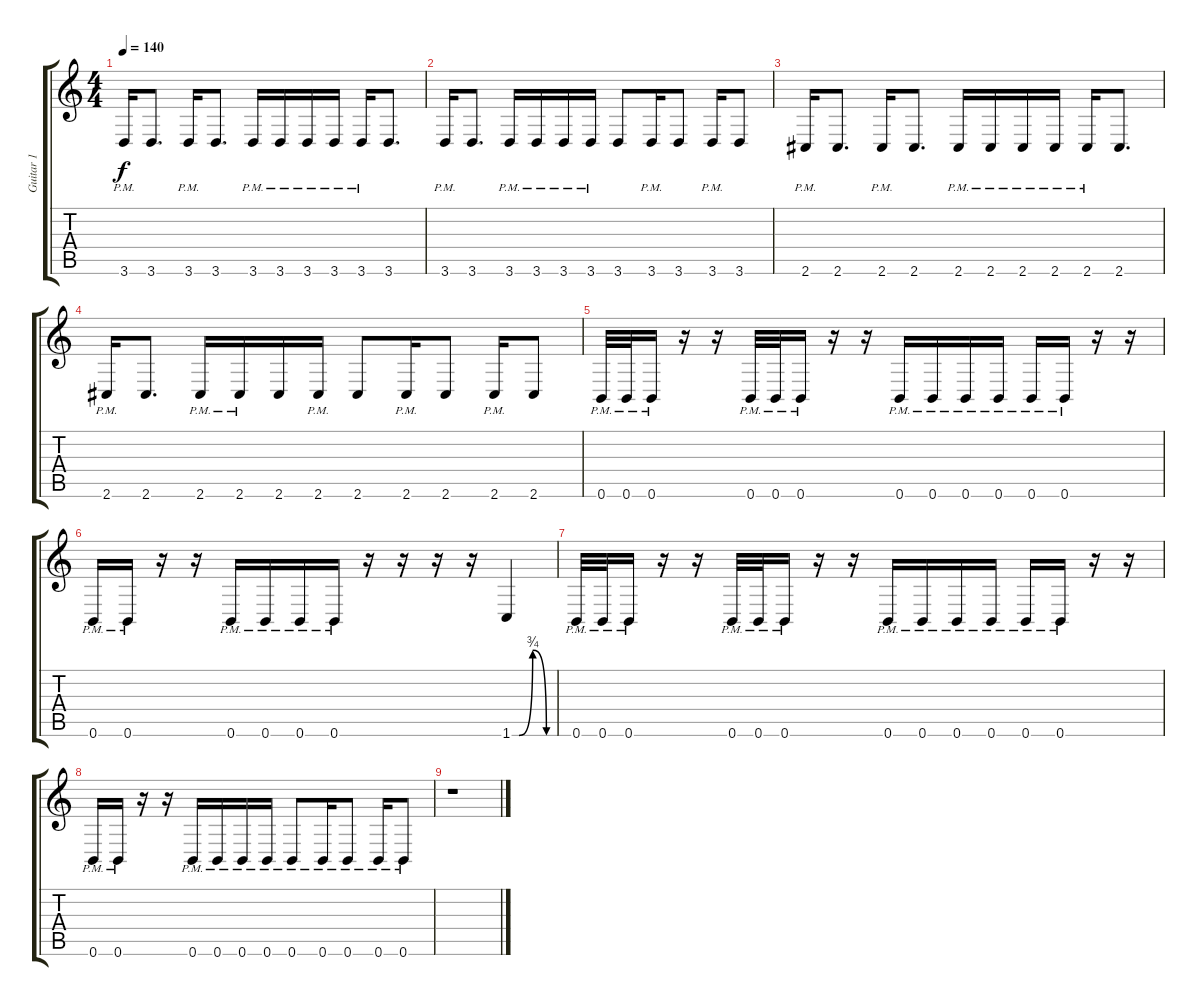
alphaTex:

\track ("Guitar 1" "Guitar 1") {instrument distortionguitar}
\staff {score tabs}
\tuning (Db4 Ab3 E3 B2 Gb2 B1) {hide}
\ts (4 4)
\tempo 140
\clef g2
\ks c
3.6{pm}.16{dy f} 3.6.8{d} 3.6{pm}.16 3.6.8{d} 3.6{pm}.16 3.6{pm}.16 3.6{pm}.16 3.6{pm}.16 3.6{pm}.16 3.6.8{d} |
3.6{pm}.16 3.6.8{d} 3.6{pm}.16 3.6{pm}.16 3.6{pm}.16 3.6{pm}.16 3.6.8 3.6{pm}.16 3.6.8 3.6{pm}.16 3.6.8 |
2.6{pm}.16 2.6.8{d} 2.6{pm}.16 2.6.8{d} 2.6{pm}.16 2.6{pm}.16 2.6{pm}.16 2.6{pm}.16 2.6{pm}.16 2.6.8{d} |
2.6{pm}.16 2.6.8{d} 2.6{pm}.16 2.6{pm}.16 2.6.16 2.6{pm}.16 2.6.8 2.6{pm}.16 2.6.8 2.6{pm}.16 2.6.8 |
0.6{pm}.32 0.6{pm}.32 0.6{pm}.16 r.16 r.16 0.6{pm}.32 0.6{pm}.32 0.6{pm}.16 r.16 r.16 0.6{pm}.16 0.6{pm}.16 0.6{pm}.16 0.6{pm}.16 0.6{pm}.16 0.6{pm}.16 r.16 r.16 |
0.6{pm}.16 0.6{pm}.16 r.16 r.16 0.6{pm}.16 0.6{pm}.16 0.6{pm}.16 0.6{pm}.16 r.16 r.16 r.16 r.16 1.6{be (custom 0 0 10 0 30 3 50 0 60 0)}.4 |
0.6{pm}.32 0.6{pm}.32 0.6{pm}.16 r.16 r.16 0.6{pm}.32 0.6{pm}.32 0.6{pm}.16 r.16 r.16 0.6{pm}.16 0.6{pm}.16 0.6{pm}.16 0.6{pm}.16 0.6{pm}.16 0.6{pm}.16 r.16 r.16 |
0.6{pm}.16 0.6{pm}.16 r.16 r.16 0.6{pm}.16 0.6{pm}.16 0.6{pm}.16 0.6{pm}.16 0.6{pm}.8 0.6{pm}.16 0.6{pm}.8 0.6{pm}.16 0.6{pm}.8 |
r.1
